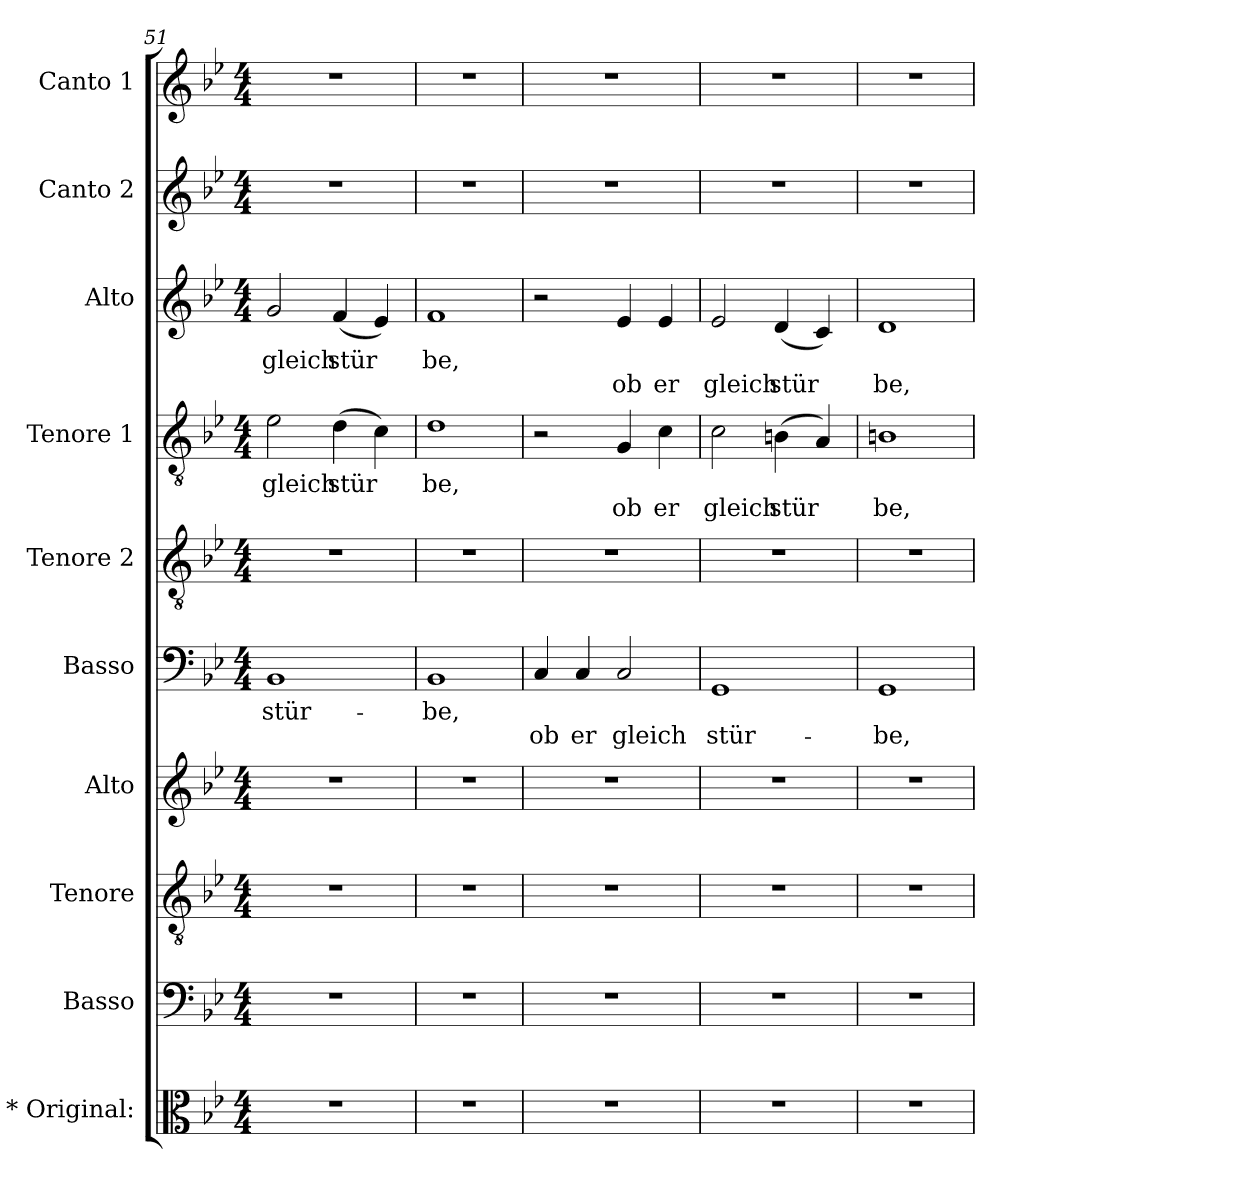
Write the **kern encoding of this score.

**kern	**kern	**kern	**kern	**kern	**text	**text	**kern	**kern	**text	**text	**kern	**text	**text	**kern	**kern
*part10	*part9	*part8	*part7	*part6	*part6	*part6	*part5	*part4	*part4	*part4	*part3	*part3	*part3	*part2	*part1
*staff10	*staff9	*staff8	*staff7	*staff6	*staff6	*staff6	*staff5	*staff4	*staff4	*staff4	*staff3	*staff3	*staff3	*staff2	*staff1
*I"* Original:	*I"Basso	*I"Tenore	*I"Alto	*I"Basso	*	*	*I"Tenore 2	*I"Tenore 1	*	*	*I"Alto	*	*	*I"Canto 2	*I"Canto 1
*I'* Original:	*I'Basso	*I'Tenore	*I'Alto	*I'Basso	*	*	*I'Tenore 2	*I'Tenore 1	*	*	*I'Alto	*	*	*I'Canto 2	*I'Canto 1
*clefC3	*clefF4	*clefGv2	*clefG2	*clefF4	*	*	*clefGv2	*clefGv2	*	*	*clefG2	*	*	*clefG2	*clefG2
*k[b-e-]	*k[b-e-]	*k[b-e-]	*k[b-e-]	*k[b-e-]	*	*	*k[b-e-]	*k[b-e-]	*	*	*k[b-e-]	*	*	*k[b-e-]	*k[b-e-]
*B-:	*B-:	*B-:	*B-:	*B-:	*	*	*B-:	*B-:	*	*	*B-:	*	*	*B-:	*B-:
*M4/4	*M4/4	*M4/4	*M4/4	*M4/4	*	*	*M4/4	*M4/4	*	*	*M4/4	*	*	*M4/4	*M4/4
=51	=51	=51	=51	=51	=51	=51	=51	=51	=51	=51	=51	=51	=51	=51	=51
!	!	!	!	!	!LO:LY:b	!	!	!	!LO:LY:b	!	!	!LO:LY:b	!	!	!
1r	1r	1r	1r	1BB-	stür-	.	1r	2e-	gleich	.	2g	gleich	.	1r	1r
!	!	!	!	!	!	!	!	!	!LO:LY:b	!	!	!LO:LY:b	!	!	!
.	.	.	.	.	.	.	.	(>4d	stür	.	(<4f	stür	.	.	.
!	!	!	!	!	!	!	!	!	!LO:LY:b	!	!	!LO:LY:b	!	!	!
.	.	.	.	.	.	.	.	4c)	-	.	4e-)	-	.	.	.
=52	=52	=52	=52	=52	=52	=52	=52	=52	=52	=52	=52	=52	=52	=52	=52
!	!	!	!	!	!LO:LY:b	!	!	!	!LO:LY:b	!	!	!LO:LY:b	!	!	!
1r	1r	1r	1r	1BB-	-be,	.	1r	1d	be,	.	1f	be,	.	1r	1r
=53	=53	=53	=53	=53	=53	=53	=53	=53	=53	=53	=53	=53	=53	=53	=53
!	!	!	!	!	!	!LO:LY:b	!	!	!	!	!	!	!	!	!
1r	1r	1r	1r	4C	.	ob	1r	2r	.	.	2r	.	.	1r	1r
!	!	!	!	!	!	!LO:LY:b	!	!	!	!	!	!	!	!	!
.	.	.	.	4C	.	er	.	.	.	.	.	.	.	.	.
!	!	!	!	!	!	!LO:LY:b	!	!	!	!LO:LY:b	!	!	!LO:LY:b	!	!
.	.	.	.	2C	.	gleich	.	4G	.	ob	4e-	.	ob	.	.
!	!	!	!	!	!	!	!	!	!	!LO:LY:b	!	!	!LO:LY:b	!	!
.	.	.	.	.	.	.	.	4c	.	er	4e-	.	er	.	.
=54	=54	=54	=54	=54	=54	=54	=54	=54	=54	=54	=54	=54	=54	=54	=54
!	!	!	!	!	!	!LO:LY:b	!	!	!	!LO:LY:b	!	!	!LO:LY:b	!	!
1r	1r	1r	1r	1GG	.	stür-	1r	2c	.	gleich	2e-	.	gleich	1r	1r
!	!	!	!	!	!	!	!	!	!	!LO:LY:b	!	!	!LO:LY:b	!	!
.	.	.	.	.	.	.	.	(>4Bn	.	stür	(<4d	.	stür	.	.
!	!	!	!	!	!	!	!	!	!	!LO:LY:b	!	!	!LO:LY:b	!	!
.	.	.	.	.	.	.	.	4A)	.	-	4c)	.	-	.	.
=55	=55	=55	=55	=55	=55	=55	=55	=55	=55	=55	=55	=55	=55	=55	=55
!	!	!	!	!	!	!LO:LY:b	!	!	!	!LO:LY:b	!	!	!LO:LY:b	!	!
1r	1r	1r	1r	1GG	.	-be,	1r	1Bn	.	be,	1d	.	be,	1r	1r
=	=	=	=	=	=	=	=	=	=	=	=	=	=	=	=
*-	*-	*-	*-	*-	*-	*-	*-	*-	*-	*-	*-	*-	*-	*-	*-
